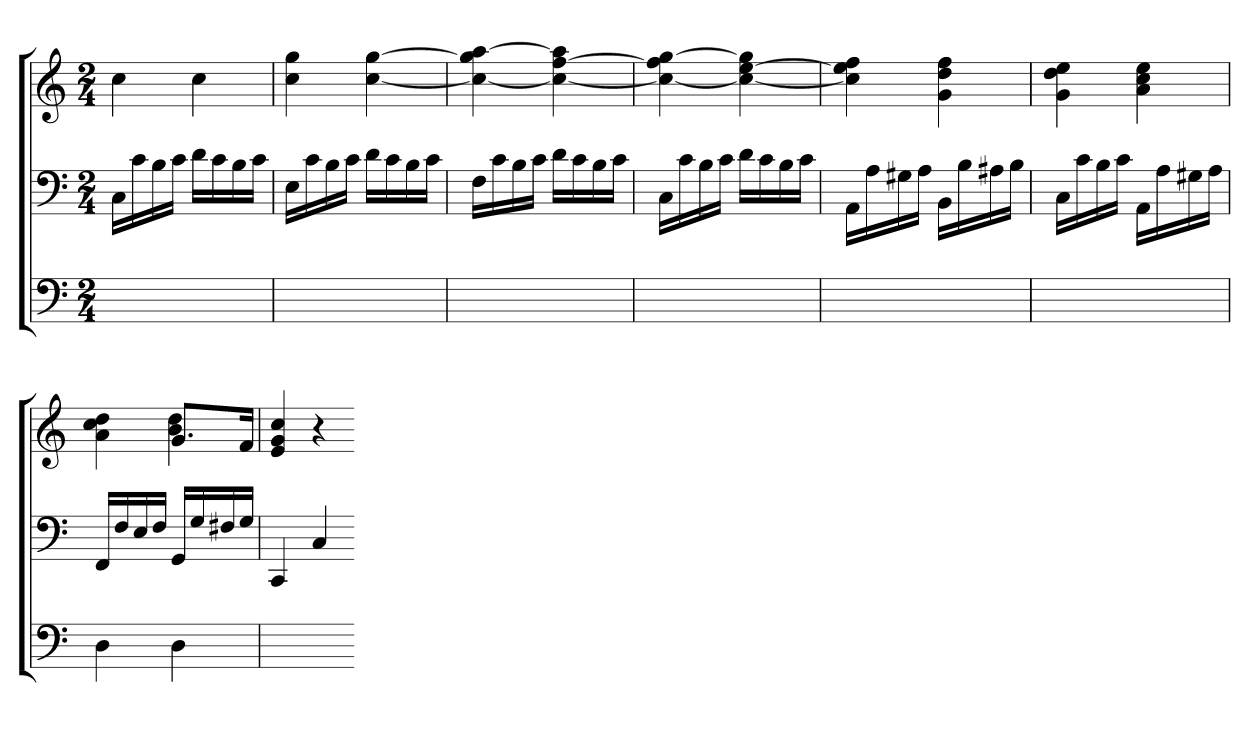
**kern	**kern	**kern
*part3	*part2	*part1
*staff3	*staff2	*staff1
*M2/4	*M2/4	*M2/4
=	=	=
2ryy	16CLL	4cc
.	16c	.
.	16B	.
.	16cJJ	.
.	16dLL	4cc
.	16c	.
.	16B	.
.	16cJJ	.
=	=	=
2ryy	16ELL	4cc 4gg
.	16c	.
.	16B	.
.	16cJJ	.
.	16dLL	[4cc [4gg
.	16c	.
.	16B	.
.	16cJJ	.
=	=	=
2ryy	16FLL	4cc_ 4gg] [4aa
.	16c	.
.	16B	.
.	16cJJ	.
.	16dLL	4cc_ [4ff 4aa]
.	16c	.
.	16B	.
.	16cJJ	.
=	=	=
2ryy	16CLL	4cc_ 4ff] [4gg
.	16c	.
.	16B	.
.	16cJJ	.
.	16dLL	4cc_ [4ee 4gg]
.	16c	.
.	16B	.
.	16cJJ	.
=	=	=
2ryy	16AALL	4cc] 4ee] 4ff
.	16A	.
.	16G#X	.
.	16AJJ	.
.	16BBLL	4g 4dd 4ff
.	16B	.
.	16A#X	.
.	16BJJ	.
=	=	=
2ryy	16CLL	4g 4dd 4ee
.	16c	.
.	16B	.
.	16cJJ	.
.	16AALL	4a 4cc 4ee
.	16A	.
.	16G#X	.
.	16AJJ	.
=	=	=
*	*	*^
4D	16FFLL	4a 4cc 4dd	4ryy
.	16F	.	.
.	16E	.	.
.	16FJJ	.	.
4D	16GGLL	8.gL	4b 4dd
.	16G	.	.
.	16F#X	.	.
.	16GJJ	16fJk	.
*	*	*v	*v
=	=	=
2ryy	4CC	4e 4g 4cc
.	4C	4r
=-	=-	=-
*-	*-	*-
